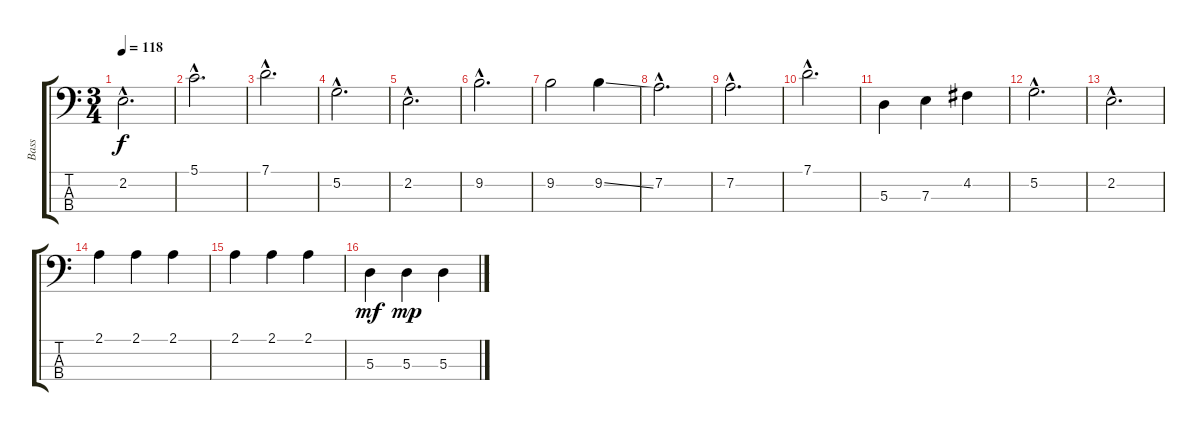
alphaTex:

\track ("Bass" "Bass") {instrument acousticbass}
\staff {score tabs}
\tuning (G2 D2 A1 E1) {hide}
\ts (3 4)
\tempo 118
\clef f4
\ks c
2.2{hac}.2{d dy f} |
5.1{hac}.2{d} |
7.1{hac}.2{d} |
5.2{hac}.2{d} |
2.2{hac}.2{d} |
9.2{hac}.2{d} |
9.2.2 9.2{ss}.4 |
7.2{hac}.2{d} |
7.2{hac}.2{d} |
7.1{hac}.2{d} |
5.3.4 7.3.4 4.2.4 |
5.2{hac}.2{d} |
2.2{hac}.2{d} |
2.1.4 2.1.4 2.1.4 |
2.1.4 2.1.4 2.1.4 |
5.3.4{dy mf} 5.3.4{dy mp} 5.3.4
